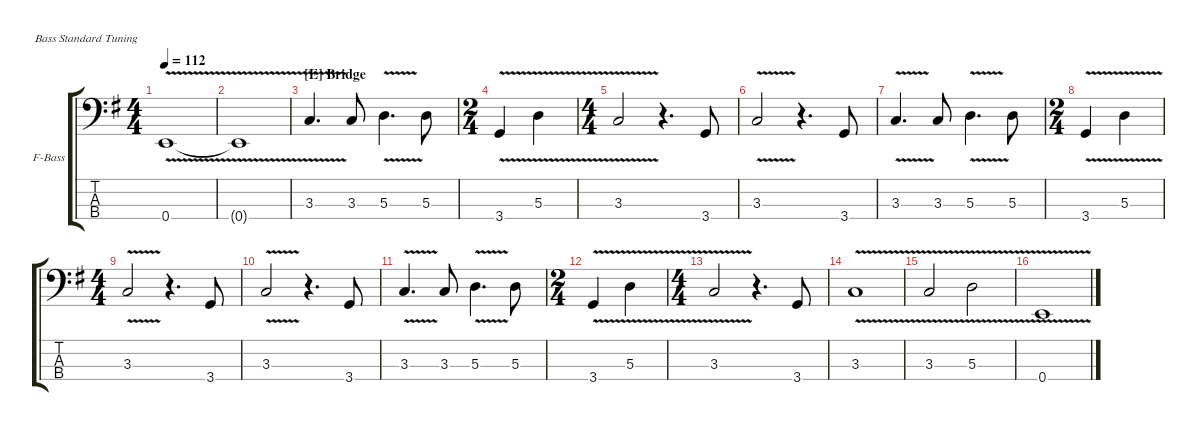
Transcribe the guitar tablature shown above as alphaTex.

\hideDynamics
\bracketExtendMode groupsimilarinstruments
\firstSystemTrackNameOrientation horizontal
\otherSystemsTrackNameOrientation horizontal
\track ("Bass (Fretless)" "F-Bass") {multiBarRest instrument fretlessbass}
\staff {score tabs}
\tuning (G2 D2 A1 E1)
\ts (4 4)
\tempo 112
\clef f4
\ks g
0.4{v}.1{dy f} |
0.4{v t}.1 |
\section ("E" "Bridge")
3.3{v}.4{d} 3.3.8 5.3{v}.4{d} 5.3.8 |
\ts (2 4)
3.4{v}.4 5.3{v}.4 |
\ts (4 4)
3.3{v}.2 r.4{d} 3.4.8 |
3.3{v}.2 r.4{d} 3.4.8 |
3.3{v}.4{d} 3.3.8 5.3{v}.4{d} 5.3.8 |
\ts (2 4)
3.4{v}.4 5.3{v}.4 |
\ts (4 4)
3.3{v}.2 r.4{d} 3.4.8 |
3.3{v}.2 r.4{d} 3.4.8 |
3.3{v}.4{d} 3.3.8 5.3{v}.4{d} 5.3.8 |
\ts (2 4)
3.4{v}.4 5.3{v}.4 |
\ts (4 4)
3.3{v}.2 r.4{d} 3.4.8 |
3.3{v}.1 |
3.3{v}.2 5.3{v}.2 |
0.4{v}.1
